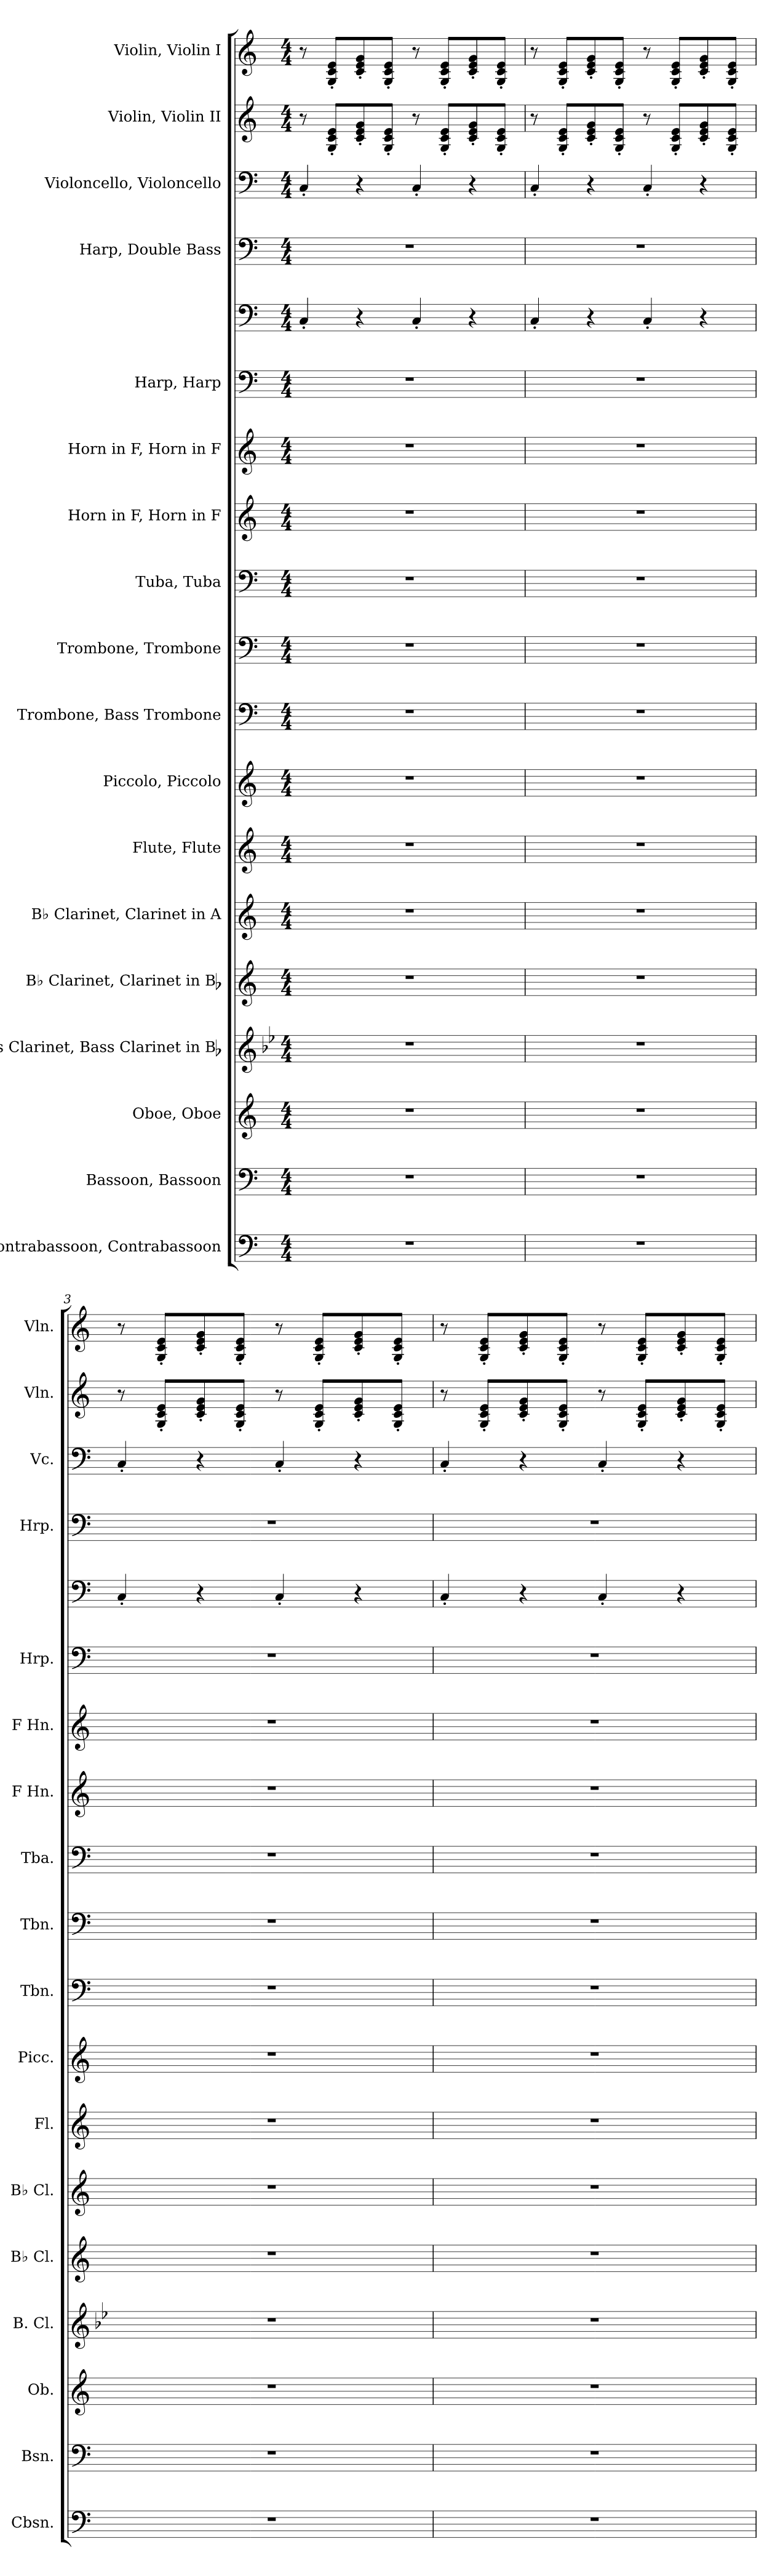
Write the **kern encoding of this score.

**kern	**kern	**kern	**kern	**kern	**kern	**kern	**kern	**kern	**kern	**kern	**kern	**kern	**kern	**kern	**kern	**kern	**kern	**kern
*part18	*part17	*part16	*part15	*part14	*part13	*part12	*part11	*part10	*part9	*part8	*part7	*part6	*part5	*part5	*part4	*part3	*part2	*part1
*staff19	*staff18	*staff17	*staff16	*staff15	*staff14	*staff13	*staff12	*staff11	*staff10	*staff9	*staff8	*staff7	*staff6	*staff5	*staff4	*staff3	*staff2	*staff1
*I"Contrabassoon, Contrabassoon	*I"Bassoon, Bassoon	*I"Oboe, Oboe	*I"Bass Clarinet, Bass Clarinet in Bb	*I"B♭ Clarinet, Clarinet in Bb	*I"B♭ Clarinet, Clarinet in A	*I"Flute, Flute	*I"Piccolo, Piccolo	*I"Trombone, Bass Trombone	*I"Trombone, Trombone	*I"Tuba, Tuba	*I"Horn in F, Horn in F	*I"Horn in F, Horn in F	*I"Harp, Harp	*	*I"Harp, Double Bass	*I"Violoncello, Violoncello	*I"Violin, Violin II	*I"Violin, Violin I
*I'Cbsn.	*I'Bsn.	*I'Ob.	*I'B. Cl.	*I'B♭ Cl.	*I'B♭ Cl.	*I'Fl.	*I'Picc.	*I'Tbn.	*I'Tbn.	*I'Tba.	*I'F Hn.	*I'F Hn.	*I'Hrp.	*	*I'Hrp.	*I'Vc.	*I'Vln.	*I'Vln.
*clefF4	*clefF4	*clefG2	*clefG2	*clefG2	*clefG2	*clefG2	*clefG2	*clefF4	*clefF4	*clefF4	*clefG2	*clefG2	*clefF4	*clefF4	*clefF4	*clefF4	*clefG2	*clefG2
*ITrd7c12	*	*	*ITrd8c14	*ITrd1c2	*ITrd1c2	*	*ITrd-7c-12	*	*	*	*ITrd4c7	*ITrd4c7	*	*	*	*	*	*
*k[]	*k[]	*k[]	*k[b-e-]	*k[b-e-]	*k[b-e-]	*k[]	*k[]	*k[]	*k[]	*k[]	*k[b-]	*k[b-]	*k[]	*k[]	*k[]	*k[]	*k[]	*k[]
*M4/4	*M4/4	*M4/4	*M4/4	*M4/4	*M4/4	*M4/4	*M4/4	*M4/4	*M4/4	*M4/4	*M4/4	*M4/4	*M4/4	*M4/4	*M4/4	*M4/4	*M4/4	*M4/4
*MM100	*MM100	*MM100	*MM100	*MM100	*MM100	*MM100	*MM100	*MM100	*MM100	*MM100	*MM100	*MM100	*MM100	*MM100	*MM100	*MM100	*MM100	*MM100
=1	=1	=1	=1	=1	=1	=1	=1	=1	=1	=1	=1	=1	=1	=1	=1	=1	=1	=1
1r	1r	1r	1r	1r	1r	1r	1r	1r	1r	1r	1r	1r	1r	4C'/	1r	4C'/	8r	8r
.	.	.	.	.	.	.	.	.	.	.	.	.	.	.	.	.	8G/' 8c/' 8e/'L	8G/' 8c/' 8e/'L
.	.	.	.	.	.	.	.	.	.	.	.	.	.	4r	.	4r	8c/' 8e/' 8g/'	8c/' 8e/' 8g/'
.	.	.	.	.	.	.	.	.	.	.	.	.	.	.	.	.	8G/' 8c/' 8e/'J	8G/' 8c/' 8e/'J
.	.	.	.	.	.	.	.	.	.	.	.	.	.	4C'/	.	4C'/	8r	8r
.	.	.	.	.	.	.	.	.	.	.	.	.	.	.	.	.	8G/' 8c/' 8e/'L	8G/' 8c/' 8e/'L
.	.	.	.	.	.	.	.	.	.	.	.	.	.	4r	.	4r	8c/' 8e/' 8g/'	8c/' 8e/' 8g/'
.	.	.	.	.	.	.	.	.	.	.	.	.	.	.	.	.	8G/' 8c/' 8e/'J	8G/' 8c/' 8e/'J
=2	=2	=2	=2	=2	=2	=2	=2	=2	=2	=2	=2	=2	=2	=2	=2	=2	=2	=2
1r	1r	1r	1r	1r	1r	1r	1r	1r	1r	1r	1r	1r	1r	4C'/	1r	4C'/	8r	8r
.	.	.	.	.	.	.	.	.	.	.	.	.	.	.	.	.	8G/' 8c/' 8e/'L	8G/' 8c/' 8e/'L
.	.	.	.	.	.	.	.	.	.	.	.	.	.	4r	.	4r	8c/' 8e/' 8g/'	8c/' 8e/' 8g/'
.	.	.	.	.	.	.	.	.	.	.	.	.	.	.	.	.	8G/' 8c/' 8e/'J	8G/' 8c/' 8e/'J
.	.	.	.	.	.	.	.	.	.	.	.	.	.	4C'/	.	4C'/	8r	8r
.	.	.	.	.	.	.	.	.	.	.	.	.	.	.	.	.	8G/' 8c/' 8e/'L	8G/' 8c/' 8e/'L
.	.	.	.	.	.	.	.	.	.	.	.	.	.	4r	.	4r	8c/' 8e/' 8g/'	8c/' 8e/' 8g/'
.	.	.	.	.	.	.	.	.	.	.	.	.	.	.	.	.	8G/' 8c/' 8e/'J	8G/' 8c/' 8e/'J
=3	=3	=3	=3	=3	=3	=3	=3	=3	=3	=3	=3	=3	=3	=3	=3	=3	=3	=3
1r	1r	1r	1r	1r	1r	1r	1r	1r	1r	1r	1r	1r	1r	4C'/	1r	4C'/	8r	8r
.	.	.	.	.	.	.	.	.	.	.	.	.	.	.	.	.	8G/' 8c/' 8e/'L	8G/' 8c/' 8e/'L
.	.	.	.	.	.	.	.	.	.	.	.	.	.	4r	.	4r	8c/' 8e/' 8g/'	8c/' 8e/' 8g/'
.	.	.	.	.	.	.	.	.	.	.	.	.	.	.	.	.	8G/' 8c/' 8e/'J	8G/' 8c/' 8e/'J
.	.	.	.	.	.	.	.	.	.	.	.	.	.	4C'/	.	4C'/	8r	8r
.	.	.	.	.	.	.	.	.	.	.	.	.	.	.	.	.	8G/' 8c/' 8e/'L	8G/' 8c/' 8e/'L
.	.	.	.	.	.	.	.	.	.	.	.	.	.	4r	.	4r	8c/' 8e/' 8g/'	8c/' 8e/' 8g/'
.	.	.	.	.	.	.	.	.	.	.	.	.	.	.	.	.	8G/' 8c/' 8e/'J	8G/' 8c/' 8e/'J
!!LO:PB:g=z
=4	=4	=4	=4	=4	=4	=4	=4	=4	=4	=4	=4	=4	=4	=4	=4	=4	=4	=4
1r	1r	1r	1r	1r	1r	1r	1r	1r	1r	1r	1r	1r	1r	4C'/	1r	4C'/	8r	8r
.	.	.	.	.	.	.	.	.	.	.	.	.	.	.	.	.	8G/' 8c/' 8e/'L	8G/' 8c/' 8e/'L
.	.	.	.	.	.	.	.	.	.	.	.	.	.	4r	.	4r	8c/' 8e/' 8g/'	8c/' 8e/' 8g/'
.	.	.	.	.	.	.	.	.	.	.	.	.	.	.	.	.	8G/' 8c/' 8e/'J	8G/' 8c/' 8e/'J
.	.	.	.	.	.	.	.	.	.	.	.	.	.	4C'/	.	4C'/	8r	8r
.	.	.	.	.	.	.	.	.	.	.	.	.	.	.	.	.	8G/' 8c/' 8e/'L	8G/' 8c/' 8e/'L
.	.	.	.	.	.	.	.	.	.	.	.	.	.	4r	.	4r	8c/' 8e/' 8g/'	8c/' 8e/' 8g/'
.	.	.	.	.	.	.	.	.	.	.	.	.	.	.	.	.	8G/' 8c/' 8e/'J	8G/' 8c/' 8e/'J
=	=	=	=	=	=	=	=	=	=	=	=	=	=	=	=	=	=	=
*-	*-	*-	*-	*-	*-	*-	*-	*-	*-	*-	*-	*-	*-	*-	*-	*-	*-	*-
